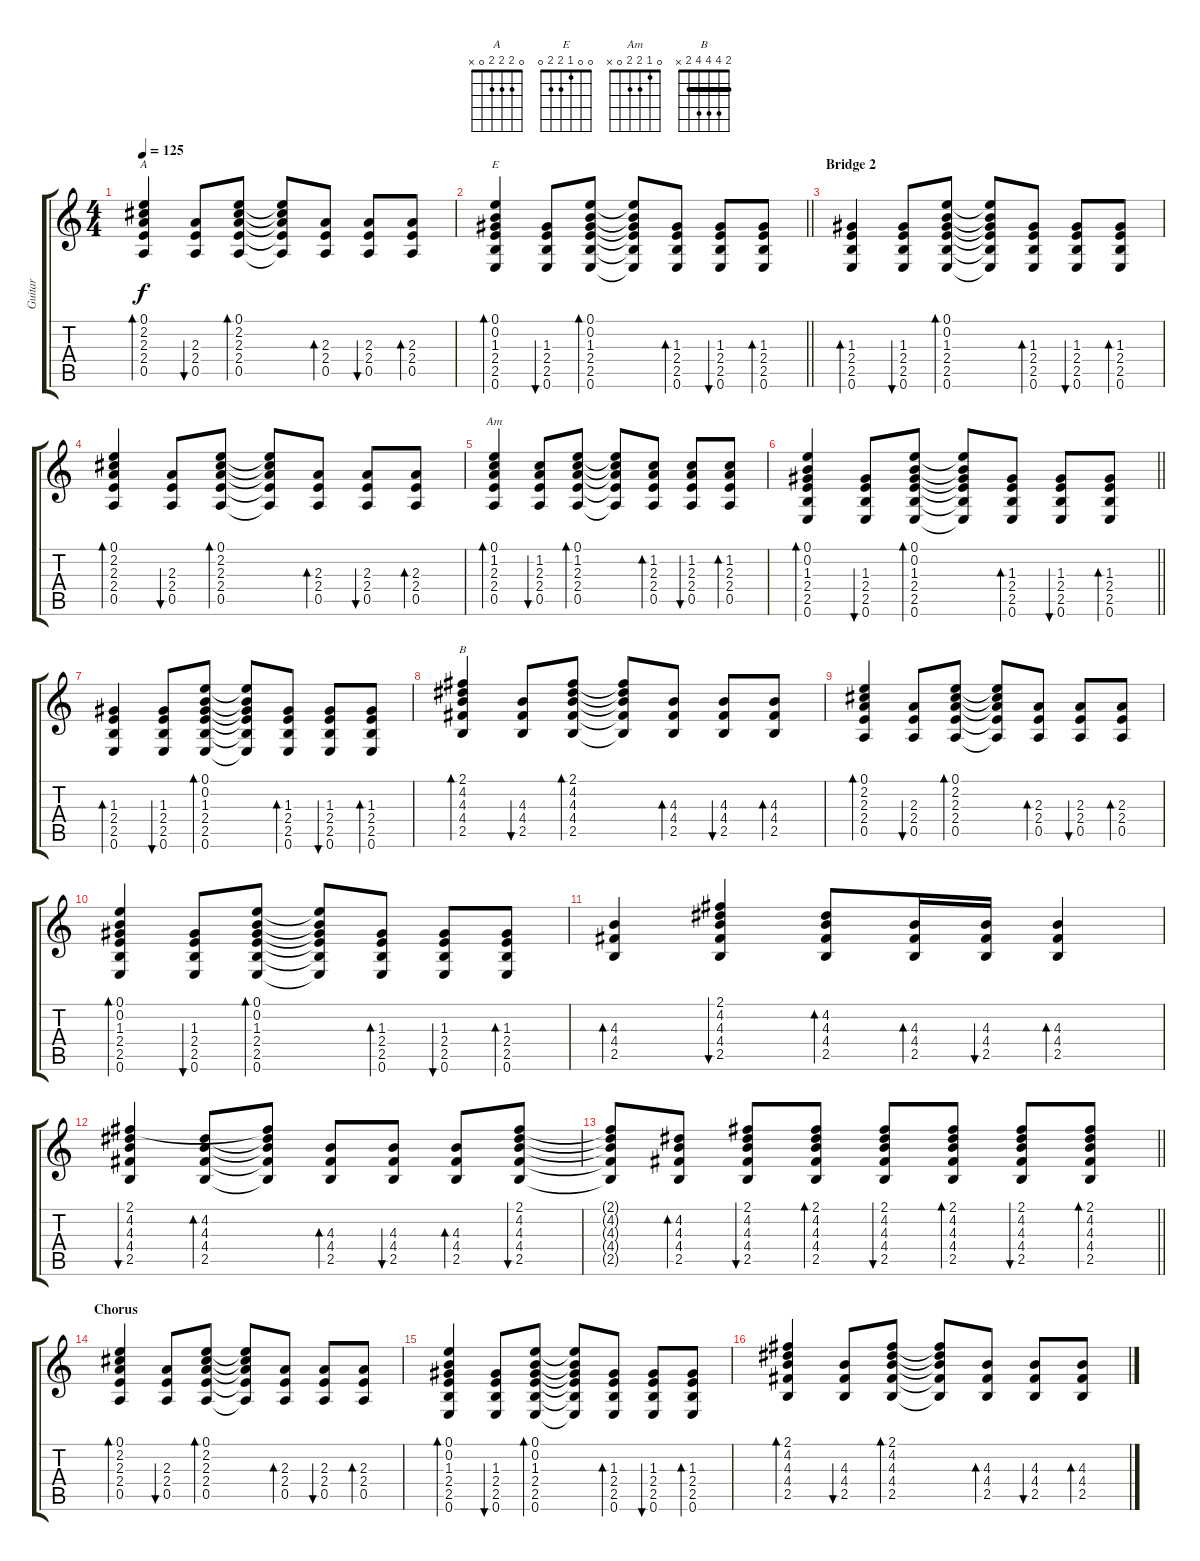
\track ("Guitar" "Guitar") {instrument acousticguitarsteel}
\staff {score tabs}
\tuning (E4 B3 G3 D3 A2 E2) {hide}
\chord ("A" 0 2 2 2 0 x)
\chord ("E" 0 0 1 2 2 0)
\chord ("Am" 0 1 2 2 0 x)
\chord ("B" 2 4 4 4 2 x) {barre 2}
\ts (4 4)
\tempo 125
\clef g2
\ks c
(0.1 2.2 2.3 2.4 0.5).4{bd 120 ch "A" dy f} (2.3 2.4 0.5).8{bu 120} (0.1 2.2 2.3 2.4 0.5).8{bd 120} (0.1{t} 2.2{t} 2.3{t} 2.4{t} 0.5{t}).8 (2.3 2.4 0.5).8{bd 60} (2.3 2.4 0.5).8{bu 60} (2.3 2.4 0.5).8{bd 60} |
\barLineRight lightlight
(0.1 0.2 1.3 2.4 2.5 0.6).4{bd 120 ch "E"} (1.3 2.4 2.5 0.6).8{bu 120} (0.1 0.2 1.3 2.4 2.5 0.6).8{bd 120} (0.1{t} 0.2{t} 1.3{t} 2.4{t} 2.5{t} 0.6{t}).8 (1.3 2.4 2.5 0.6).8{bd 60} (1.3 2.4 2.5 0.6).8{bu 60} (1.3 2.4 2.5 0.6).8{bd 60} |
\section ("" "Bridge 2")
(1.3 2.4 2.5 0.6).4{bd 120} (1.3 2.4 2.5 0.6).8{bu 120} (0.1 0.2 1.3 2.4 2.5 0.6).8{bd 120} (0.1{t} 0.2{t} 1.3{t} 2.4{t} 2.5{t} 0.6{t}).8 (1.3 2.4 2.5 0.6).8{bd 60} (1.3 2.4 2.5 0.6).8{bu 60} (1.3 2.4 2.5 0.6).8{bd 60} |
(0.1 2.2 2.3 2.4 0.5).4{bd 120} (2.3 2.4 0.5).8{bu 120} (0.1 2.2 2.3 2.4 0.5).8{bd 120} (0.1{t} 2.2{t} 2.3{t} 2.4{t} 0.5{t}).8 (2.3 2.4 0.5).8{bd 60} (2.3 2.4 0.5).8{bu 60} (2.3 2.4 0.5).8{bd 60} |
(0.1 1.2 2.3 2.4 0.5).4{bd 120 ch "Am"} (1.2 2.3 2.4 0.5).8{bu 120} (0.1 1.2 2.3 2.4 0.5).8{bd 120} (0.1{t} 1.2{t} 2.3{t} 2.4{t} 0.5{t}).8 (1.2 2.3 2.4 0.5).8{bd 60} (1.2 2.3 2.4 0.5).8{bu 60} (1.2 2.3 2.4 0.5).8{bd 60} |
\barLineRight lightlight
(0.1 0.2 1.3 2.4 2.5 0.6).4{bd 120} (1.3 2.4 2.5 0.6).8{bu 120} (0.1 0.2 1.3 2.4 2.5 0.6).8{bd 120} (0.1{t} 0.2{t} 1.3{t} 2.4{t} 2.5{t} 0.6{t}).8 (1.3 2.4 2.5 0.6).8{bd 60} (1.3 2.4 2.5 0.6).8{bu 60} (1.3 2.4 2.5 0.6).8{bd 60} |
(1.3 2.4 2.5 0.6).4{bd 120} (1.3 2.4 2.5 0.6).8{bu 120} (0.1 0.2 1.3 2.4 2.5 0.6).8{bd 120} (0.1{t} 0.2{t} 1.3{t} 2.4{t} 2.5{t} 0.6{t}).8 (1.3 2.4 2.5 0.6).8{bd 60} (1.3 2.4 2.5 0.6).8{bu 60} (1.3 2.4 2.5 0.6).8{bd 60} |
(2.1 4.2 4.3 4.4 2.5).4{bd 120 ch "B"} (4.3 4.4 2.5).8{bu 120} (2.1 4.2 4.3 4.4 2.5).8{bd 120} (2.1{t} 4.2{t} 4.3{t} 4.4{t} 2.5{t}).8 (4.3 4.4 2.5).8{bd 60} (4.3 4.4 2.5).8{bu 60} (4.3 4.4 2.5).8{bd 60} |
(0.1 2.2 2.3 2.4 0.5).4{bd 120} (2.3 2.4 0.5).8{bu 120} (0.1 2.2 2.3 2.4 0.5).8{bd 120} (0.1{t} 2.2{t} 2.3{t} 2.4{t} 0.5{t}).8 (2.3 2.4 0.5).8{bd 60} (2.3 2.4 0.5).8{bu 60} (2.3 2.4 0.5).8{bd 60} |
(0.1 0.2 1.3 2.4 2.5 0.6).4{bd 120} (1.3 2.4 2.5 0.6).8{bu 120} (0.1 0.2 1.3 2.4 2.5 0.6).8{bd 120} (0.1{t} 0.2{t} 1.3{t} 2.4{t} 2.5{t} 0.6{t}).8 (1.3 2.4 2.5 0.6).8{bd 60} (1.3 2.4 2.5 0.6).8{bu 60} (1.3 2.4 2.5 0.6).8{bd 60} |
(4.3 4.4 2.5).4{bd 120} (2.1 4.2 4.3 4.4 2.5).4{bu 120} (4.2 4.3 4.4 2.5).8{bd 120} (4.3 4.4 2.5).16{bd 60} (4.3 4.4 2.5).16{bu 60} (4.3 4.4 2.5).4{bd 60} |
(2.1 4.2 4.3 4.4 2.5).4{bu 120} (4.2 4.3 4.4 2.5).8{bd 120} (2.1{t} 4.2{t} 4.3{t} 4.4{t} 2.5{t}).8 (4.3 4.4 2.5).8{bd 60} (4.3 4.4 2.5).8{bu 60} (4.3 4.4 2.5).8{bd 60} (2.1 4.2 4.3 4.4 2.5).8{bu 120} |
\barLineRight lightlight
(2.1{t} 4.2{t} 4.3{t} 4.4{t} 2.5{t}).8 (4.2 4.3 4.4 2.5).8{bd 120} (2.1 4.2 4.3 4.4 2.5).8{bu 120} (2.1 4.2 4.3 4.4 2.5).8{bd 60} (2.1 4.2 4.3 4.4 2.5).8{bu 120} (2.1 4.2 4.3 4.4 2.5).8{bd 60} (2.1 4.2 4.3 4.4 2.5).8{bu 120} (2.1 4.2 4.3 4.4 2.5).8{bd 60} |
\section ("" "Chorus")
(0.1 2.2 2.3 2.4 0.5).4{bd 120} (2.3 2.4 0.5).8{bu 120} (0.1 2.2 2.3 2.4 0.5).8{bd 120} (0.1{t} 2.2{t} 2.3{t} 2.4{t} 0.5{t}).8 (2.3 2.4 0.5).8{bd 60} (2.3 2.4 0.5).8{bu 60} (2.3 2.4 0.5).8{bd 60} |
(0.1 0.2 1.3 2.4 2.5 0.6).4{bd 120} (1.3 2.4 2.5 0.6).8{bu 120} (0.1 0.2 1.3 2.4 2.5 0.6).8{bd 120} (0.1{t} 0.2{t} 1.3{t} 2.4{t} 2.5{t} 0.6{t}).8 (1.3 2.4 2.5 0.6).8{bd 60} (1.3 2.4 2.5 0.6).8{bu 60} (1.3 2.4 2.5 0.6).8{bd 60} |
(2.1 4.2 4.3 4.4 2.5).4{bd 120} (4.3 4.4 2.5).8{bu 120} (2.1 4.2 4.3 4.4 2.5).8{bd 120} (2.1{t} 4.2{t} 4.3{t} 4.4{t} 2.5{t}).8 (4.3 4.4 2.5).8{bd 60} (4.3 4.4 2.5).8{bu 60} (4.3 4.4 2.5).8{bd 60}
